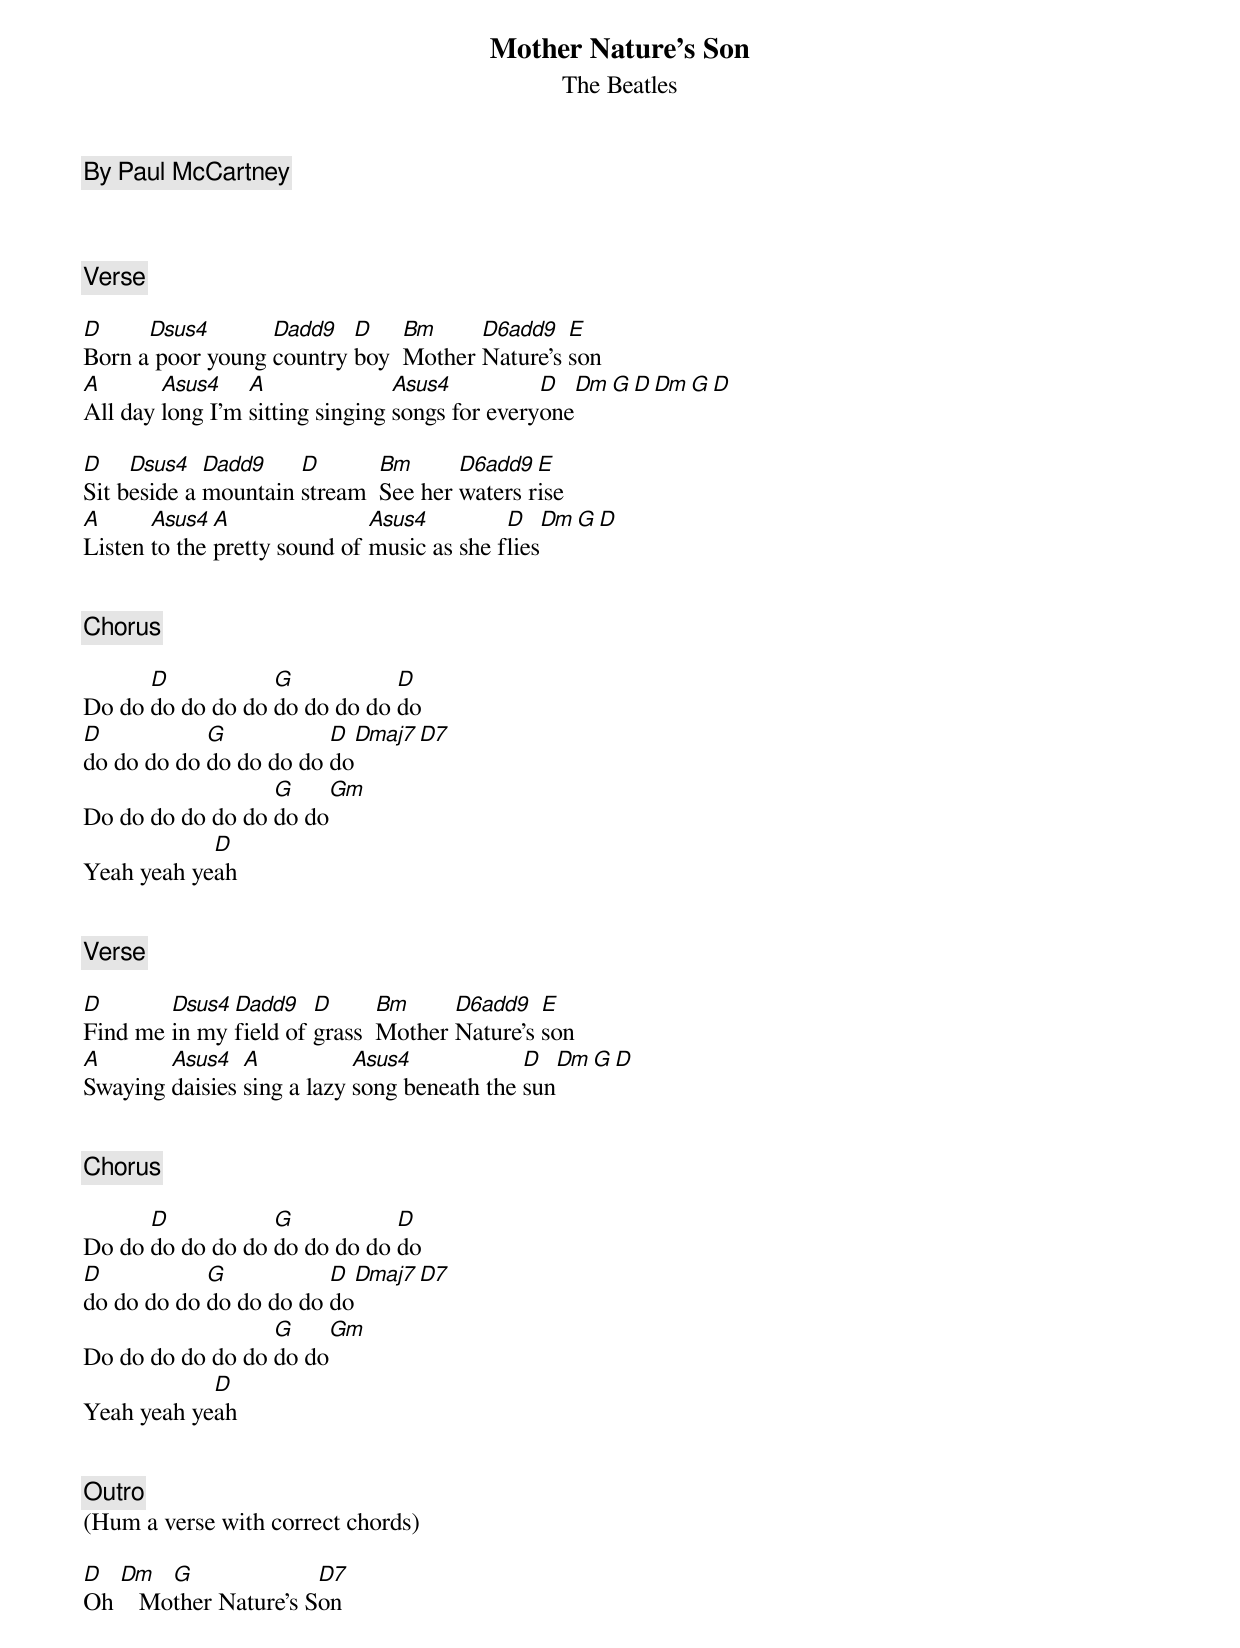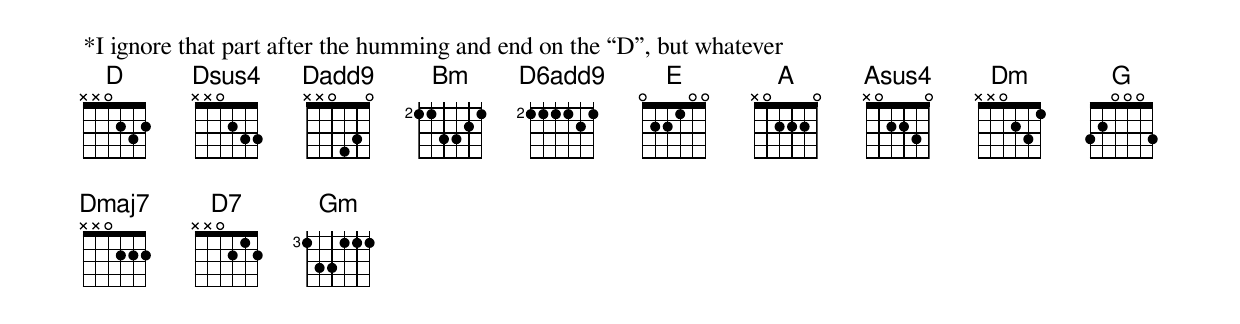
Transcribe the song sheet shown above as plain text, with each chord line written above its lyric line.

{subtitle: The Beatles}

{title: Mother Nature’s Son}

By Paul McCartney

D = xx0232
Dsus4 = xx0233
Dadd9 = xx0430
Bm = 224432
D6add9 = 222232
E = 022100
A = x02220
Asus4 = x02230
Dm = xx0231
G = 320003
Dmaj7 = xx0222
D7 = xx0212
Gm = 355333


[Verse]

D     Dsus4       Dadd9   D    Bm     D6add9   E
Born a poor young country boy  Mother Nature's son
A       Asus4    A               Asus4          D    Dm  G  D  Dm  G  D
All day long I'm sitting singing songs for everyone

D    Dsus4   Dadd9    D       Bm      D6add9  E
Sit beside a mountain stream  See her waters rise
A      Asus4  A               Asus4         D   Dm  G  D
Listen to the pretty sound of music as she flies


[Chorus]

      D           G           D
Do do do do do do do do do do do
D           G           D   Dmaj7  D7
do do do do do do do do do
                  G     Gm
Do do do do do do do do
            D
Yeah yeah yeah


[Verse]

D       Dsus4 Dadd9    D      Bm     D6add9   E
Find me in my field of grass  Mother Nature's son
A       Asus4   A           Asus4            D  Dm  G  D
Swaying daisies sing a lazy song beneath the sun


[Chorus]

      D           G           D
Do do do do do do do do do do do
D           G           D   Dmaj7  D7
do do do do do do do do do
                  G     Gm
Do do do do do do do do
            D
Yeah yeah yeah


[Outro]
(Hum a verse with correct chords)

D  Dm   G              D7
Oh    Mother Nature's Son

*I ignore that part after the humming and end on the “D”, but whatever
